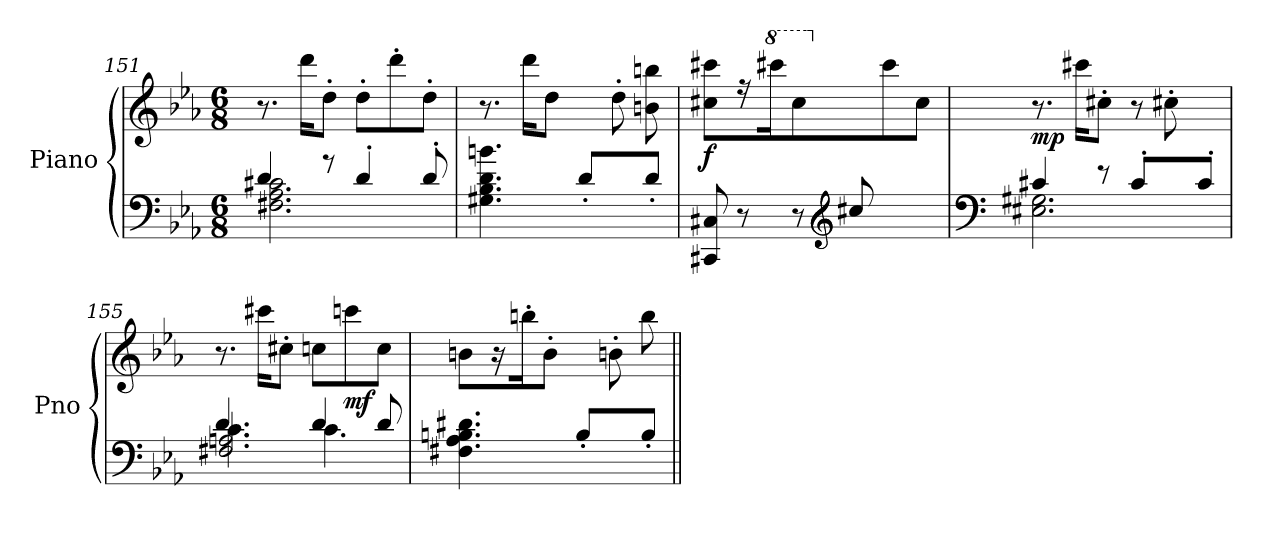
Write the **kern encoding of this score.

**kern	**kern	**dynam
*part1	*part1	*part1
*staff2	*staff1	*staff1/2
*I"Piano	*	*
*I'Pno	*	*
*clefF4	*clefG2	*
*k[b-e-a-]	*k[b-e-a-]	*
*M6/8	*M6/8	*
=151	=151	=151
*^	*	*
4d/	2.F#X\ 2.A-\ 2.c#X\	8.r	.
.	.	16ddd\KL	.
8r	.	8dd'\J	.
4d'/	.	8dd'\L	.
.	.	8ddd'\	.
8d'/	.	8dd'\J	.
*v	*v	*	*
=152	=152	=152
*	*^	*
4.G#X\ 4.B-\ 4.d\ 4.bn\	8.r	2ryy	.
.	16ddd\KL	.	.
.	8dd\J	.	.
8d'/L	8ryy	.	.
8ryy	8ryy	8dd'\	.
8d'/J	8bn\ 8bbn\	8ryy	.
=153	=153	=153	=153
*^	*	*	*
!	!	!	!	!LO:DY:b
*	*	*v	*v	*
4.ryy	8CC#X/ 8C#X/	8cc#X\ 8ccc#X\	f
.	8r	16r	.
*	*	*8va	*
.	.	16cccc#X\KL	.
.	8r	8ccc#\J	.
*clefG2	*	*	*
*	*	*X8va	*
8cc#X/L	8rgyy	8ryy	.
4ryy	4rgyy	8ccc#\	.
.	.	8cc#\J	.
!!LO:LB:g=z
=154	=154	=154	=154
*clefF4	*	*	*
*	*	*^	*
!	!	!	!	!LO:DY:b
4c#X/	2.E#X\ 2.G#X\	8.r	2ryy	mp
.	.	16ccc#X\KL	.	.
8r	.	8cc#X'\J	.	.
8c#'/L	.	8r	.	.
8ryy	.	4ryy	8cc#X'\	.
8c#'/J	.	.	8ryy	.
*	*	*v	*v	*
=155	=155	=155	=155
*	*^	*	*
4.d/	4.c\	2.F#X/ 2.An/	8.r	.
.	.	.	16ccc#X\KL	.
.	.	.	8cc#X'\J	.
4d/	4.c\	.	8ccn\L	.
!	!	!	!	!LO:DY:b
.	.	.	8cccn\	mf
8d/	.	.	8cc\J	.
*v	*v	*v	*	*
=156	=156	=156
*	*^	*
4.F#X\ 4.A-\ 4.Bn\ 4.d#X\	8bn\L	2ryy	.
.	16r	.	.
.	16bbn'\K	.	.
.	8b'\J	.	.
8B'/L	8ryy	.	.
8ryy	8rffyy	8bn'\	.
8B'/J	8bb\	8ryy	.
*	*v	*v	*
=||	=||	=||
*-	*-	*-
